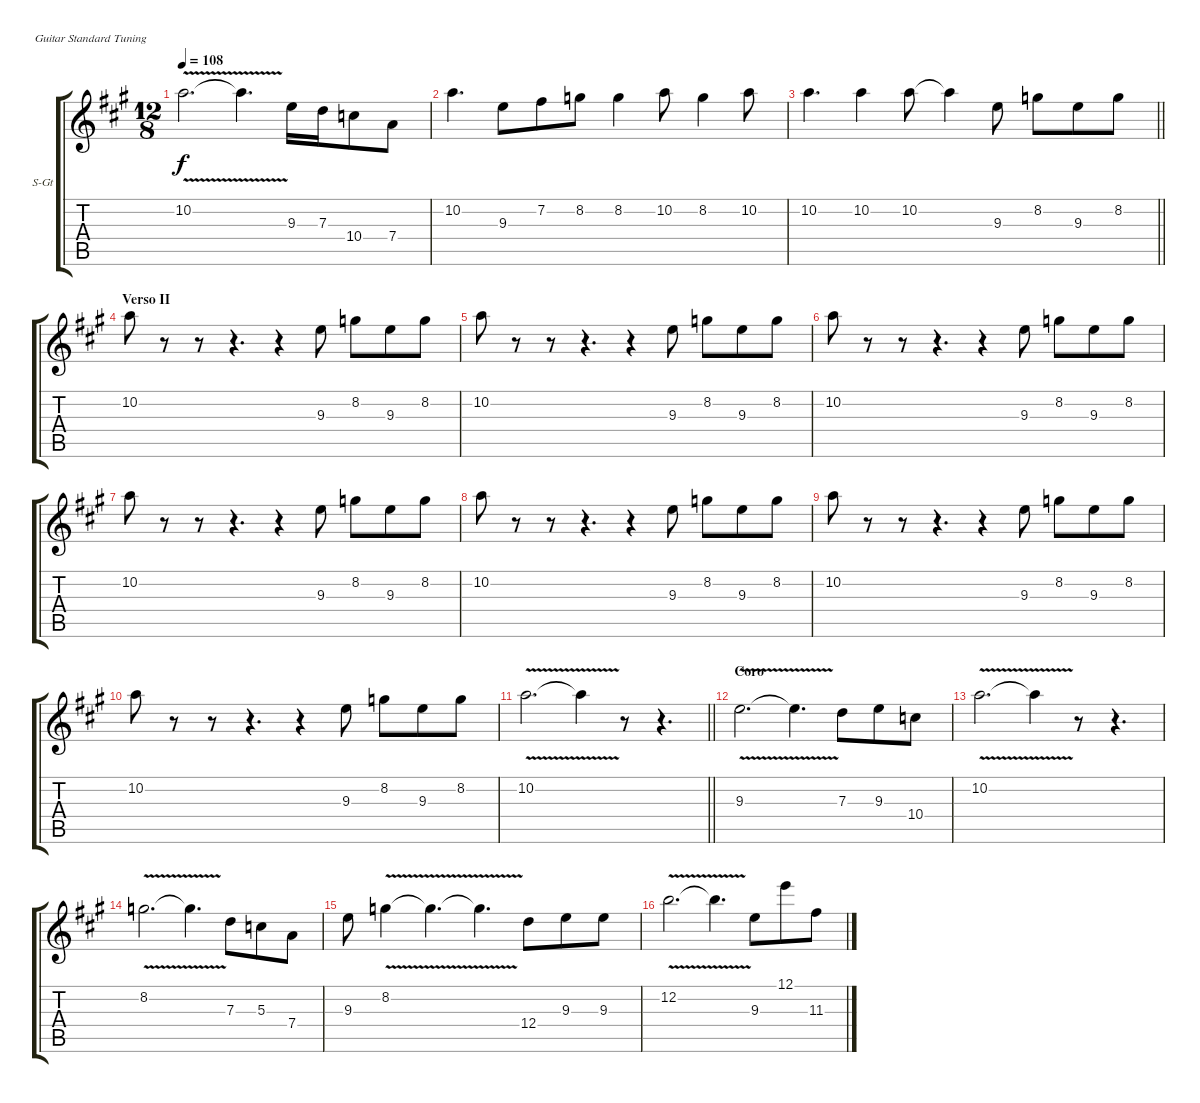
\bracketExtendMode groupsimilarinstruments
\firstSystemTrackNameOrientation horizontal
\otherSystemsTrackNameOrientation horizontal
\track ("Armonica" "S-Gt") {instrument harmonica}
\staff {score tabs}
\tuning (E4 B3 G3 D3 A2 E2)
\displaytranspose 12
\ts (12 8)
\tempo 108
\clef g2
\ks a
10.2{v}.2{d dy f} 10.2{v t}.4{d} 9.3.16 7.3.16 10.4.8 7.4.8 |
10.2.4{d} 9.3.8 7.2.8 8.2.8 8.2.4 10.2.8 8.2.4 10.2.8 |
\barLineRight lightlight
10.2.4{d} 10.2.4 10.2.8 10.2{t}.4 9.3.8 8.2.8 9.3.8 8.2.8 |
\section ("" "Verso II")
10.2.8 r.8 r.8 r.4{d} r.4 9.3.8 8.2.8 9.3.8 8.2.8 |
10.2.8 r.8 r.8 r.4{d} r.4 9.3.8 8.2.8 9.3.8 8.2.8 |
10.2.8 r.8 r.8 r.4{d} r.4 9.3.8 8.2.8 9.3.8 8.2.8 |
10.2.8 r.8 r.8 r.4{d} r.4 9.3.8 8.2.8 9.3.8 8.2.8 |
10.2.8 r.8 r.8 r.4{d} r.4 9.3.8 8.2.8 9.3.8 8.2.8 |
10.2.8 r.8 r.8 r.4{d} r.4 9.3.8 8.2.8 9.3.8 8.2.8 |
10.2.8 r.8 r.8 r.4{d} r.4 9.3.8 8.2.8 9.3.8 8.2.8 |
\barLineRight lightlight
10.2{v}.2{d} 10.2{v t}.4 r.8 r.4{d} |
\section ("" "Coro")
9.3{v}.2{d} 9.3{v t}.4{d} 7.3.8 9.3.8 10.4.8 |
10.2{v}.2{d} 10.2{v t}.4 r.8 r.4{d} |
8.2{v}.2{d} 8.2{v t}.4{d} 7.3.8 5.3.8 7.4.8 |
9.3.8 8.2{v}.4 8.2{v t}.4{d} 8.2{v t}.4{d} 12.4.8 9.3.8 9.3.8 |
12.2{v}.2{d} 12.2{v t}.4{d} 9.3.8 12.1.8 11.3.8
